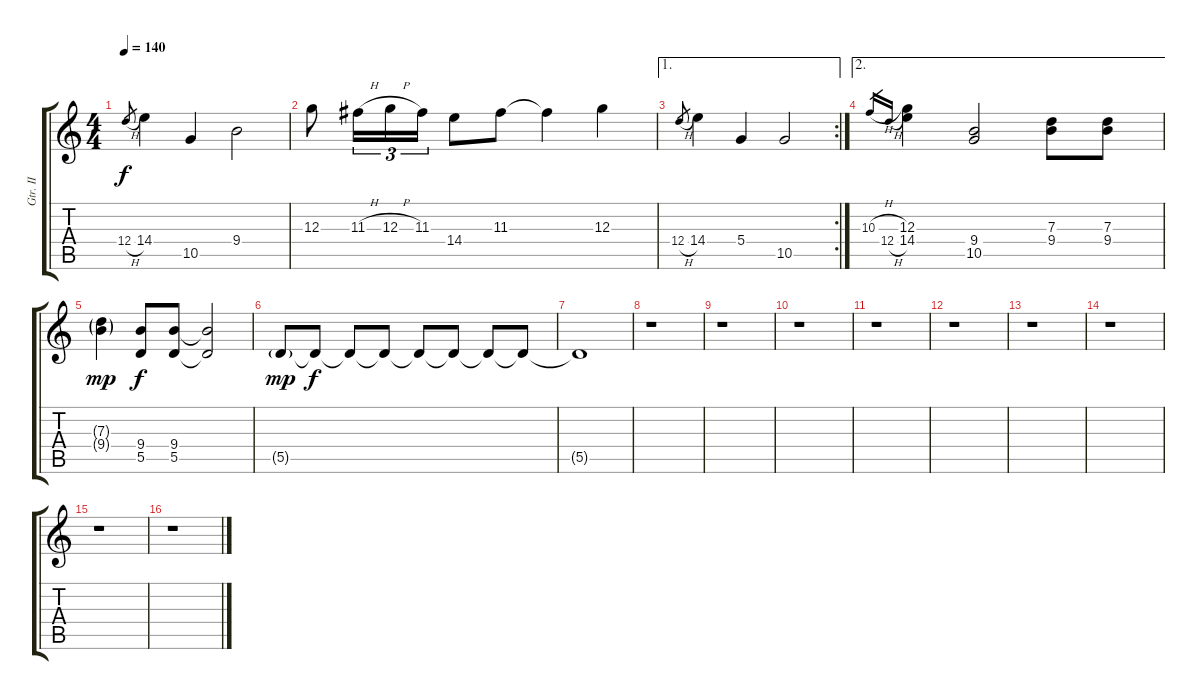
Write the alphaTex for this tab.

\track ("Gtr. II" "Gtr. II") {instrument distortionguitar}
\staff {score tabs}
\tuning (E4 B3 G3 D3 A2 E2) {hide}
\ts (4 4)
\tempo 140
\clef g2
\ks c
12.4{h}.8{gr dy f} 14.4.4 10.5.4 9.4.2 |
12.3.8 11.3{h}.16{tu (3 2)} 12.3{h}.16{tu (3 2)} 11.3.16{tu (3 2)} 14.4.8 11.3.8 11.3{t}.4 12.3.4 |
\ae 1
\rc 2
12.4{h}.8{gr} 14.4.4 5.4.4 10.5.2 |
\ae 2
10.3{h}.16{gr} 12.4{h}.16{gr} (12.3 14.4).4 (9.4 10.5).2 (7.3 9.4).8 (7.3 9.4).8 |
(7.3{g} 9.4{g}).4{dy mp} (9.4 5.5).8{dy f} (9.4 5.5).8 (9.4{t} 5.5{t}).2 |
5.5{g}.8{dy mp} 5.5{t}.8{dy f volume 14} 5.5{t}.8{volume 11} 5.5{t}.8{volume 8} 5.5{t}.8{volume 6} 5.5{t}.8{volume 4} 5.5{t}.8{volume 2} 5.5{t}.8{volume 1} |
5.5{t}.1{volume 16} |
r.1 |
r.1 |
r.1 |
r.1 |
r.1 |
r.1 |
r.1 |
r.1 |
r.1
